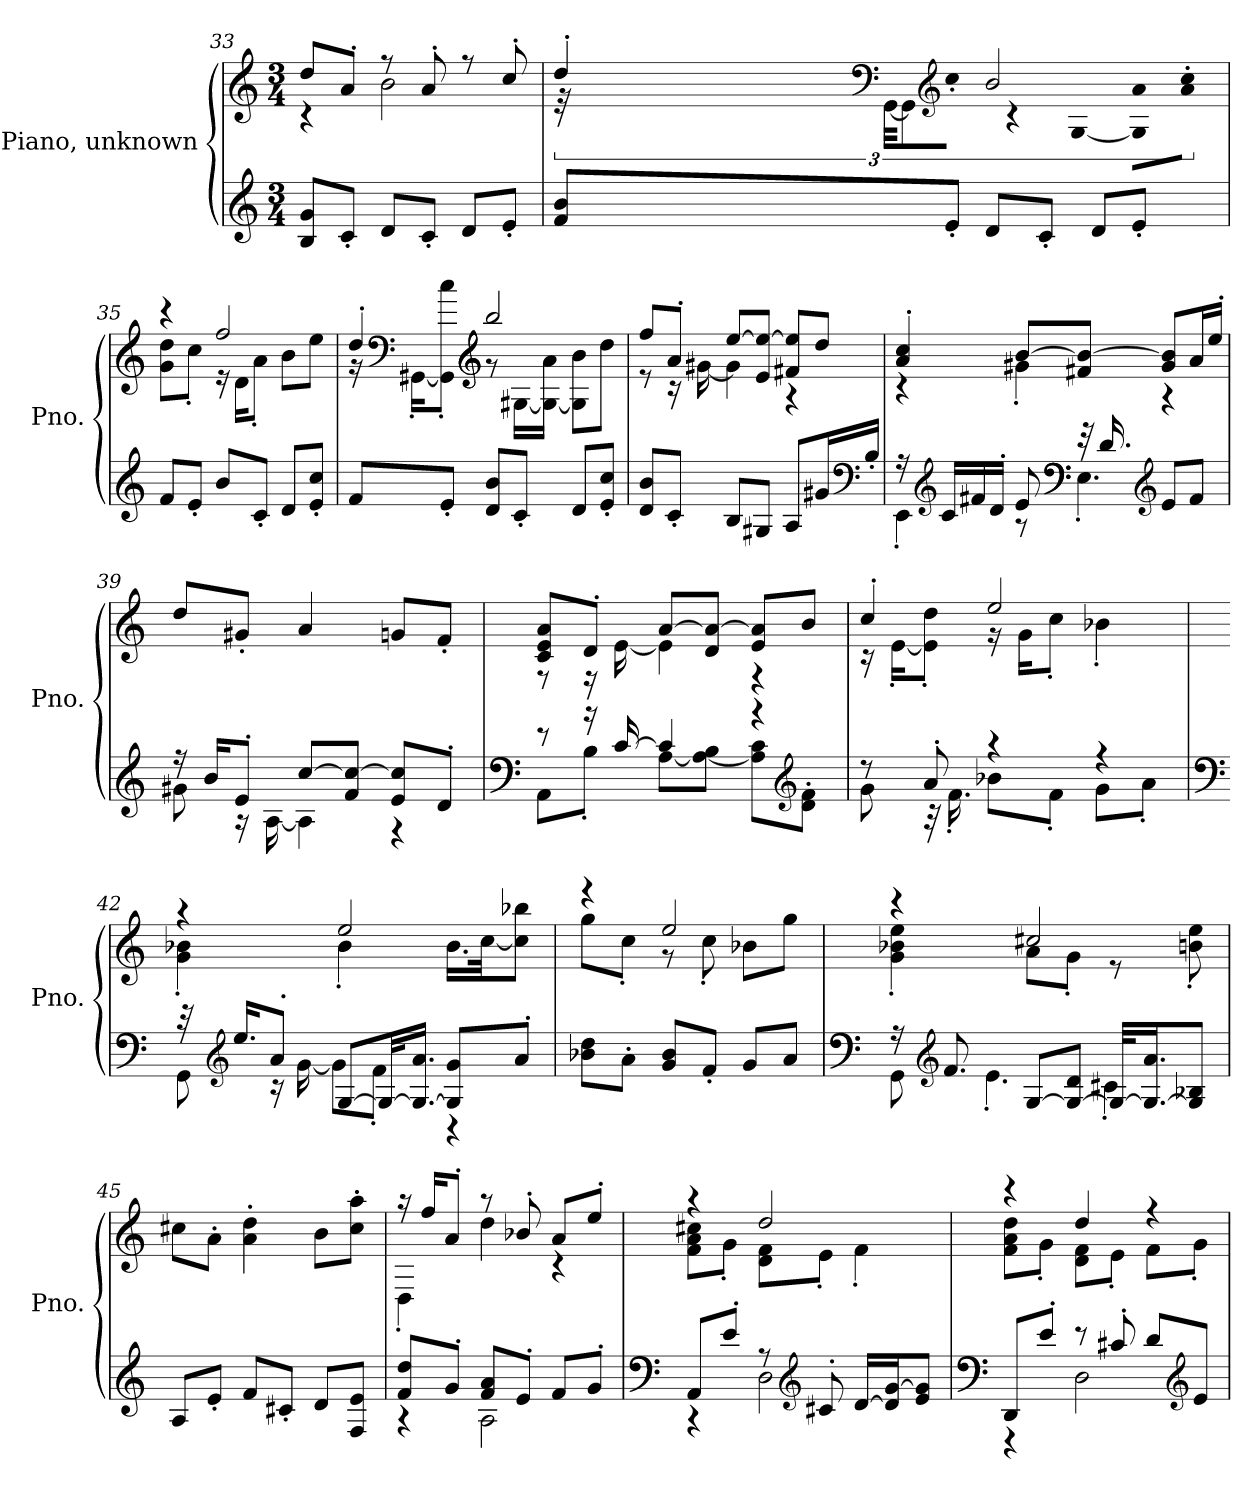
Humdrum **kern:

**kern	**kern
*part1	*part1
*staff2	*staff1
*I"Piano, unknown	*
*I'Pno.	*
*clefG2	*clefG2
*k[]	*k[]
*M3/4	*M3/4
=33	=33
*	*^
8B/ 8g/L	8dd/L	4r
8c'/J	8a'/J	.
8d/L	8r	2b\
8c'/J	8a'/	.
8d/L	8r	.
8e'/J	8cc'/	.
!!LO:LB:g=z	!!
=34	=34	=34
8f/ 8b/L	4dd'/	48r
*	*clefF4	*
.	.	[48GG\KKL
.	.	12GG\]
*	*clefG2	*
8e'/J	.	8cc'\J
8d/L	2b/	8r
8c'/J	.	[8G\
8d/L	.	8G\] 8a\L
8e'/J	.	8a\' 8cc\'J
=35	=35	=35
8f/L	4r	8g\ 8dd\L
8e'/J	.	8cc'\J
8b/L	2ff/	16r
.	.	16d\KL
8c'/J	.	8a'\J
8d/L	.	8b\L
8e/' 8cc/'J	.	8ee\J
=36	=36	=36
8f/L	4dd'/	16r
*	*clefF4	*
.	.	[16GG#X'\KL
8e'/J	.	8GG#\]' 8cc\'J
*	*clefG2	*
8d/ 8b/L	2bb/	8r
8c'/J	.	[16G#X\LL
.	.	16G#\_ 16a\JJ
8d/L	.	8G#\] 8b\L
8e/' 8cc/'J	.	8dd\J
!!LO:LB:g=z	!!
=37	=37	=37
8d/ 8b/L	8ff/L	8r
8c'/J	8a'/J	16r
.	.	[16g#X\
8B/L	[8ee/L	4g#\]
8G#X/J	8e/ 8ee/_J	.
8A/L	8f#X/ 8ee/]L	4r
16g#X/L	8dd/J	.
*clefF4	*	*
16B'/JJ	.	.
=38	=38	=38
*^	*	*
16r	4EE'\	4a/' 4cc/'	4r
*clefG2	*	*	*
16c/LL	.	.	.
16f#X/	.	.	.
16d'/JJ	.	.	.
8e/	8r	[8b/L	4g#X'\
*clefF4	*	*	*
32r	4.E'\	8f#X/ 8b/_J	.
16.d/	.	.	.
*clefG2	*	*	*
8e/L	.	8g#/ 8b/]L	4r
8f#/J	.	16a/L	.
.	.	16ee'/JJ	.
*	*	*v	*v
=39	=39	=39
16r	8g#X\	8dd/L
16b/KL	.	.
8e'/J	16r	8g#X'/J
.	[16A\	.
[8cc/L	4A\]	4a/
8f/ 8cc/_J	.	.
8e/ 8cc/]L	4r	8gn/L
8d'/J	.	8f'/J
!!LO:PB:g=z
=40	=40	=40
*clefF4	*	*
*	*	*^
8r	8AA\L	8c/ 8e/ 8a/L	8r
16r	8B'\J	8d'/J	16r
[16c/	.	.	[16e\
4c/]	[8A\L	[8a/L	4e\]
.	8A\_ 8B\J	8d/ 8a/_J	.
4r	8A\] 8c\L	8e/ 8a/]L	4r
*clefG2	*	*	*
.	8d\' 8f\'J	8b/J	.
=41	=41	=41	=41
8r	8g\	4cc'/	16r
.	.	.	[16e'\KL
8a'/	32r	.	8e\]' 8dd\'J
.	16.f'\	.	.
4r	8b-X\L	2ee/	16r
.	.	.	16g\KL
.	8f'\J	.	8cc'\J
4r	8g\L	.	4b-X'\
.	8a'\J	.	.
=42	=42	=42	=42
*clefF4	*	*	*
32r	8GG\	4r	4g\' 4b-X\'
*clefG2	*	*	*
16.ee/KL	.	.	.
8a'/J	16r	.	.
.	[16g\	.	.
[8G/L	8g\L]	2ee/	4b-'\
32G/KL_	8f'\J	.	.
16.G/_ 16.a/JJ	.	.	.
8G/] 8g/L	4r	.	16.b-\LL
.	.	.	[32cc\JK
8a'/J	.	.	8cc\] 8bb-X\J
*v	*v	*	*
!!LO:LB:g=z	!!
=43	=43	=43
8b-X\ 8dd\L	4r	8gg\L
8a'\J	.	8cc'\J
8g/ 8b-/L	2ee/	8r
8f'/J	.	8cc'\
8g/L	.	8b-X\L
8a/J	.	8gg\J
=44	=44	=44
*clefF4	*	*
*^	*	*
16r	8GG\	4r	4g\' 4b-X\' 4ee\'
*clefG2	*	*	*
8.f/	.	.	.
.	4.e'\	.	.
[8G/L	.	2cc#X/	8a\L
8G/_ 8d/J	.	.	8g'\J
32G/KLL_	4c#X'\	.	8r
16.G/_ 16.a/J	.	.	.
8G/] 8B-X/J	.	.	8bn\' 8ee\'
*v	*v	*	*
*	*v	*v
=45	=45
8A/L	8cc#X\L
8e'/J	8a'\J
8f/L	4a\' 4dd\'
8c#X'/J	.
8d/L	8b\L
8F/ 8e/J	8cc#\' 8aa\'J
=46	=46
*^	*^
8f/ 8dd/L	4r	16r	4D'\
.	.	16ff/KL	.
8g'/J	.	8a'/J	.
8f/ 8a/L	2A\	8r	4dd\
8e'/J	.	8b-X'/	.
8f/L	.	8a/L	4r
8g'/J	.	8ee'/J	.
!!LO:LB:g=z	!!
=47	=47	=47	=47
*clefF4	*	*	*
8AA/L	4r	4r	8f\ 8a\ 8cc#X\L
8e'/J	.	.	8g'\J
8r	2D\	2dd/	8d\ 8f\L
*clefG2	*	*	*
8c#X'/	.	.	8e'\J
[16d/LL	.	.	4f'\
16d/] [16g/J	.	.	.
8e/ 8g/]J	.	.	.
=48	=48	=48	=48
*clefF4	*	*	*
8DD/L	4r	4r	8f\ 8a\ 8dd\L
8e'/J	.	.	8g'\J
8r	2D\	4dd/	8d\ 8f\L
8c#X'/	.	.	8e'\J
8d/L	.	4r	8f\L
*clefG2	*	*	*
8e/J	.	.	8g'\J
*v	*v	*	*
*	*v	*v
=	=
*-	*-
